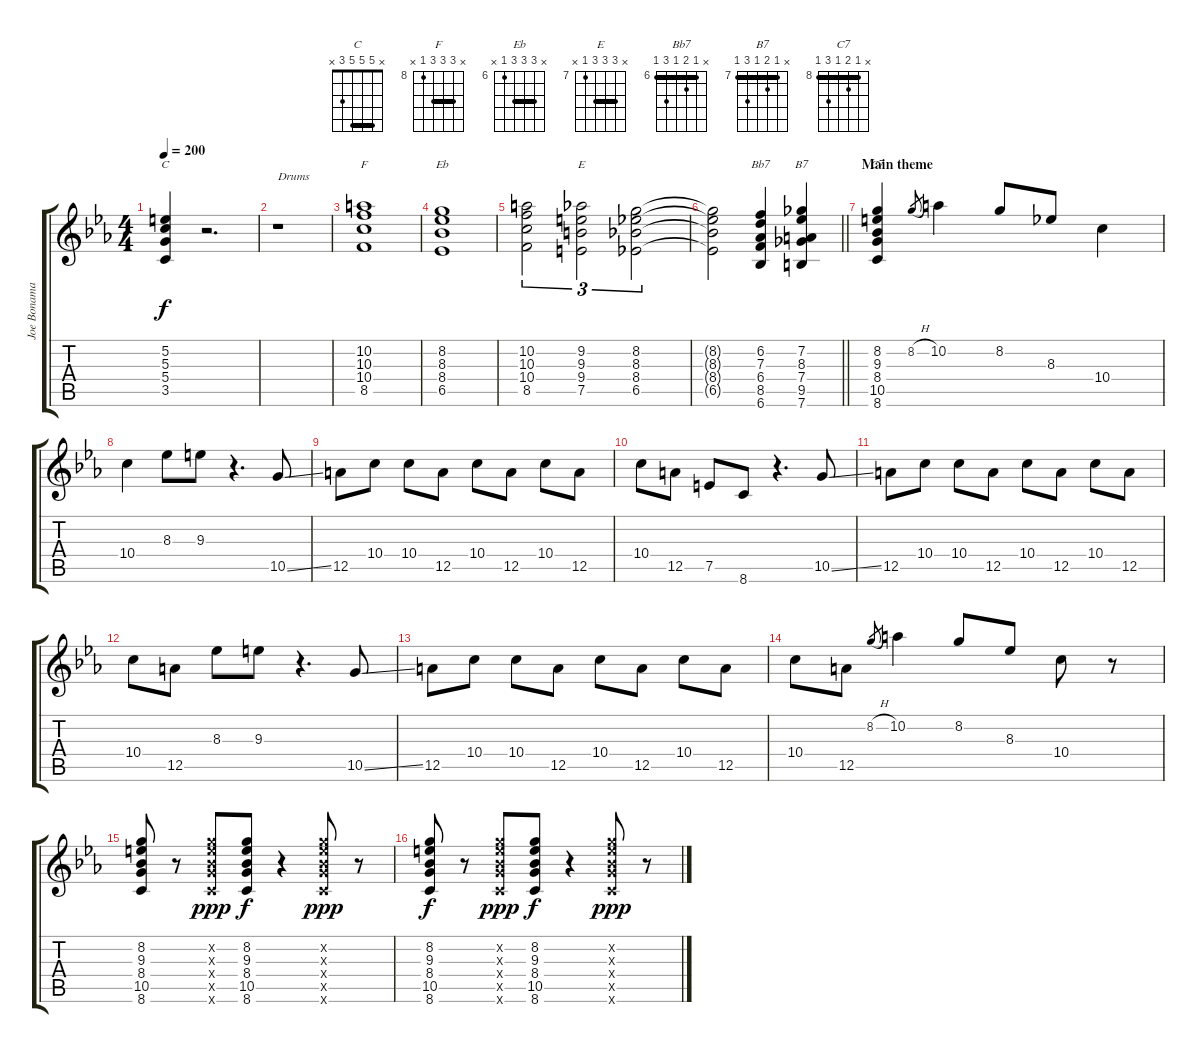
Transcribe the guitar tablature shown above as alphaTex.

\track ("Joe Bonamassa" "Joe Bonama") {instrument overdrivenguitar}
\staff {score tabs}
\tuning (E4 B3 G3 D3 A2 E2) {hide}
\chord ("C" x 5 5 5 3 x) {barre 5}
\chord ("F" x 10 10 10 8 x) {firstfret 8 barre 10}
\chord ("Eb" x 8 8 8 6 x) {firstfret 6 barre 8}
\chord ("E" x 9 9 9 7 x) {firstfret 7 barre 9}
\chord ("Bb7" x 6 7 6 8 6) {firstfret 6 barre 6}
\chord ("B7" x 7 8 7 9 7) {firstfret 7 barre 7}
\chord ("C7" x 8 9 8 10 8) {firstfret 8 barre 8}
\ts (4 4)
\tempo 200
\clef g2
\ks cminor
(5.2 5.3 5.4 3.5).4{ch "C" dy f} r.2{d} |
r.1{txt "Drums"} |
(10.2 10.3 10.4 8.5).1{ch "F"} |
(8.2 8.3 8.4 6.5).1{ch "Eb"} |
(10.2 10.3 10.4 8.5).2{tu (3 2)} (9.2 9.3 9.4 7.5).2{tu (3 2) ch "E"} (8.2 8.3 8.4 6.5).2{tu (3 2)} |
\barLineRight lightlight
(8.2{t} 8.3{t} 8.4{t} 6.5{t}).2 (6.2 7.3 6.4 8.5 6.6).4{ch "Bb7"} (7.2 8.3 7.4 9.5 7.6).4{ch "B7"} |
\section ("" "Main theme")
(8.2 9.3 8.4 10.5 8.6).4{ch "C7"} 8.2{h}.8{gr} 10.2.4 8.2.8{beam Up} 8.3.8{beam Up} 10.4.4 |
10.4.4 8.3.8 9.3.8 r.4{d} 10.5{ss}.8 |
12.5.8 10.4.8 10.4.8 12.5.8 10.4.8 12.5.8 10.4.8 12.5.8 |
10.4.8 12.5.8 7.5.8 8.6.8 r.4{d} 10.5{ss}.8 |
12.5.8 10.4.8 10.4.8 12.5.8 10.4.8 12.5.8 10.4.8 12.5.8 |
10.4.8 12.5.8 8.3.8 9.3.8 r.4{d} 10.5{ss}.8 |
12.5.8 10.4.8 10.4.8 12.5.8 10.4.8 12.5.8 10.4.8 12.5.8 |
10.4.8 12.5.8 8.2{h}.8{gr} 10.2.4 8.2.8{beam Up} 8.3.8{beam Up} 10.4.8 r.8 |
(8.2 9.3 8.4 10.5 8.6).8 r.8 (8.2{x} 9.3{x} 8.4{x} 10.5{x} 8.6{x}).8{dy ppp} (8.2 9.3 8.4 10.5 8.6).8{dy f} r.4 (8.2{x} 9.3{x} 8.4{x} 10.5{x} 8.6{x}).8{dy ppp} r.8 |
(8.2 9.3 8.4 10.5 8.6).8{dy f} r.8 (8.2{x} 9.3{x} 8.4{x} 10.5{x} 8.6{x}).8{dy ppp} (8.2 9.3 8.4 10.5 8.6).8{dy f} r.4 (8.2{x} 9.3{x} 8.4{x} 10.5{x} 8.6{x}).8{dy ppp} r.8
